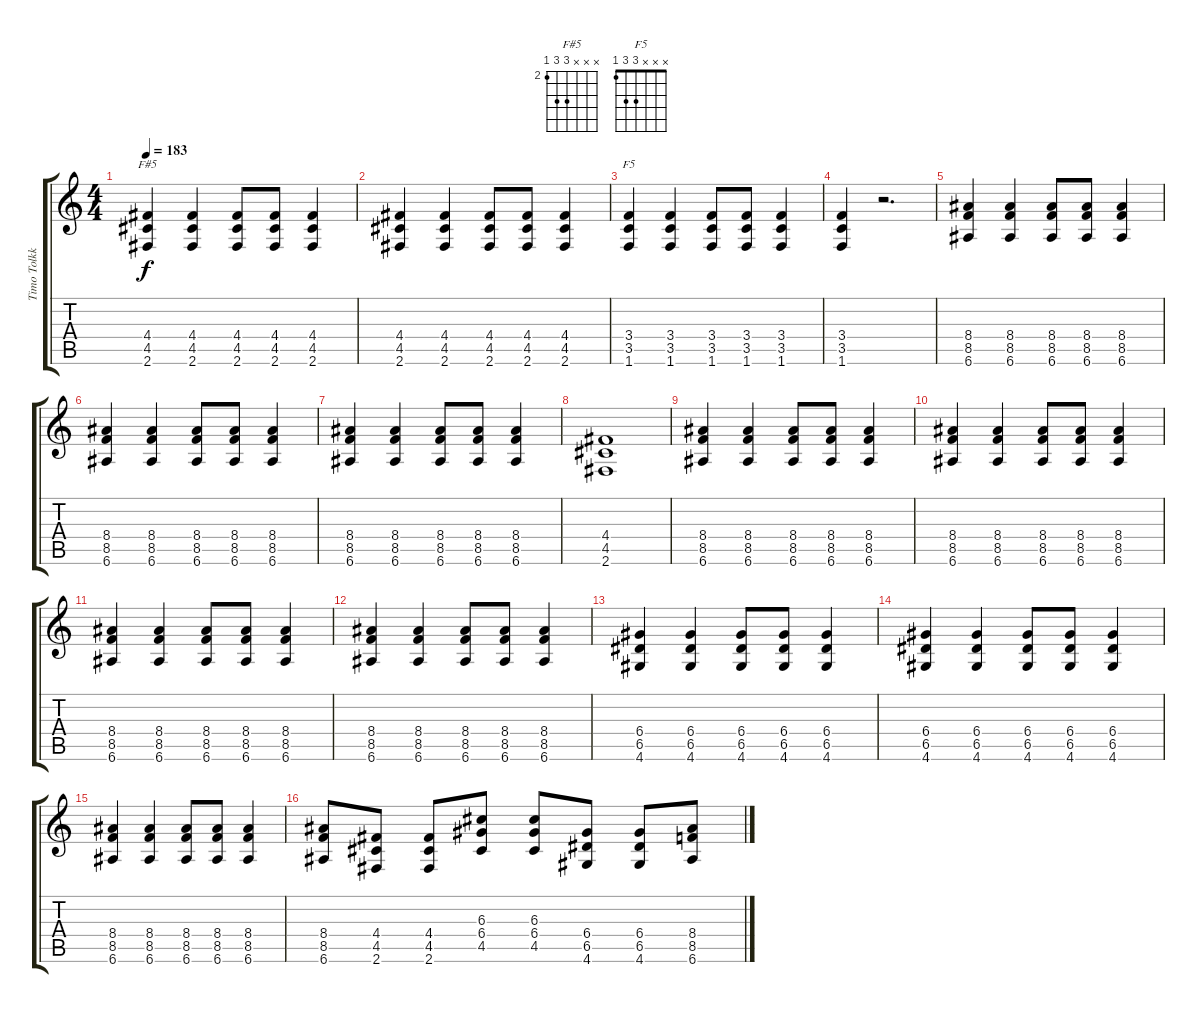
\track ("Timo Tolkki" "Timo Tolkk") {instrument distortionguitar}
\staff {score tabs}
\tuning (E4 B3 G3 D3 A2 E2) {hide}
\chord ("F#5" x x x 4 4 2) {firstfret 2}
\chord ("F5" x x x 3 3 1)
\ts (4 4)
\tempo 183
\clef g2
\ks c
(4.4 4.5 2.6).4{ch "F#5" dy f} (4.4 4.5 2.6).4 (4.4 4.5 2.6).8 (4.4 4.5 2.6).8 (4.4 4.5 2.6).4 |
(4.4 4.5 2.6).4 (4.4 4.5 2.6).4 (4.4 4.5 2.6).8 (4.4 4.5 2.6).8 (4.4 4.5 2.6).4 |
(3.4 3.5 1.6).4{ch "F5"} (3.4 3.5 1.6).4 (3.4 3.5 1.6).8 (3.4 3.5 1.6).8 (3.4 3.5 1.6).4 |
(3.4 3.5 1.6).4 r.2{d} |
(8.4 8.5 6.6).4 (8.4 8.5 6.6).4 (8.4 8.5 6.6).8 (8.4 8.5 6.6).8 (8.4 8.5 6.6).4 |
(8.4 8.5 6.6).4 (8.4 8.5 6.6).4 (8.4 8.5 6.6).8 (8.4 8.5 6.6).8 (8.4 8.5 6.6).4 |
(8.4 8.5 6.6).4 (8.4 8.5 6.6).4 (8.4 8.5 6.6).8 (8.4 8.5 6.6).8 (8.4 8.5 6.6).4 |
(4.4 4.5 2.6).1 |
(8.4 8.5 6.6).4 (8.4 8.5 6.6).4 (8.4 8.5 6.6).8 (8.4 8.5 6.6).8 (8.4 8.5 6.6).4 |
(8.4 8.5 6.6).4 (8.4 8.5 6.6).4 (8.4 8.5 6.6).8 (8.4 8.5 6.6).8 (8.4 8.5 6.6).4 |
(8.4 8.5 6.6).4 (8.4 8.5 6.6).4 (8.4 8.5 6.6).8 (8.4 8.5 6.6).8 (8.4 8.5 6.6).4 |
(8.4 8.5 6.6).4 (8.4 8.5 6.6).4 (8.4 8.5 6.6).8 (8.4 8.5 6.6).8 (8.4 8.5 6.6).4 |
(6.4 6.5 4.6).4 (6.4 6.5 4.6).4 (6.4 6.5 4.6).8 (6.4 6.5 4.6).8 (6.4 6.5 4.6).4 |
(6.4 6.5 4.6).4 (6.4 6.5 4.6).4 (6.4 6.5 4.6).8 (6.4 6.5 4.6).8 (6.4 6.5 4.6).4 |
(8.4 8.5 6.6).4 (8.4 8.5 6.6).4 (8.4 8.5 6.6).8 (8.4 8.5 6.6).8 (8.4 8.5 6.6).4 |
(8.4 8.5 6.6).8 (4.4 4.5 2.6).8 (4.4 4.5 2.6).8 (6.3 6.4 4.5).8 (6.3 6.4 4.5).8 (6.4 6.5 4.6).8 (6.4 6.5 4.6).8 (8.4 8.5 6.6).8
